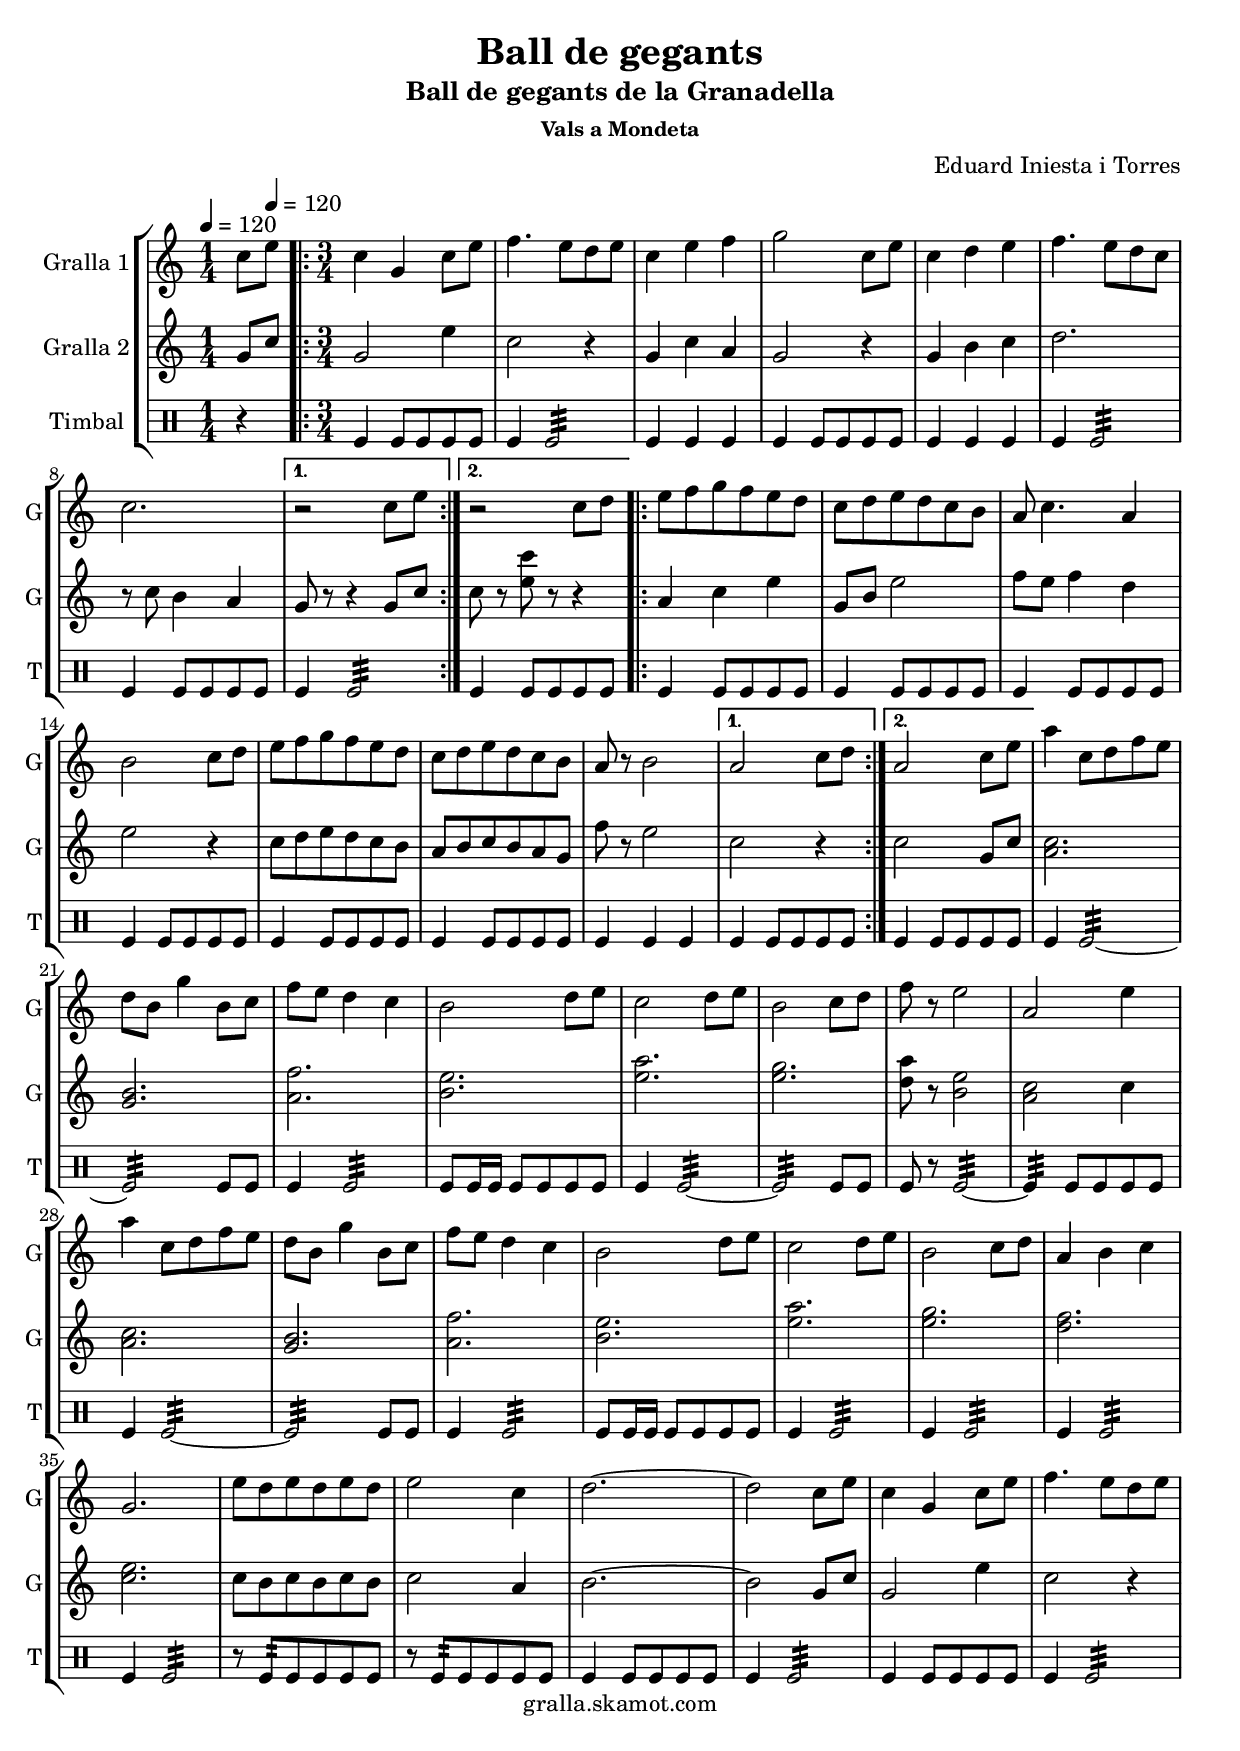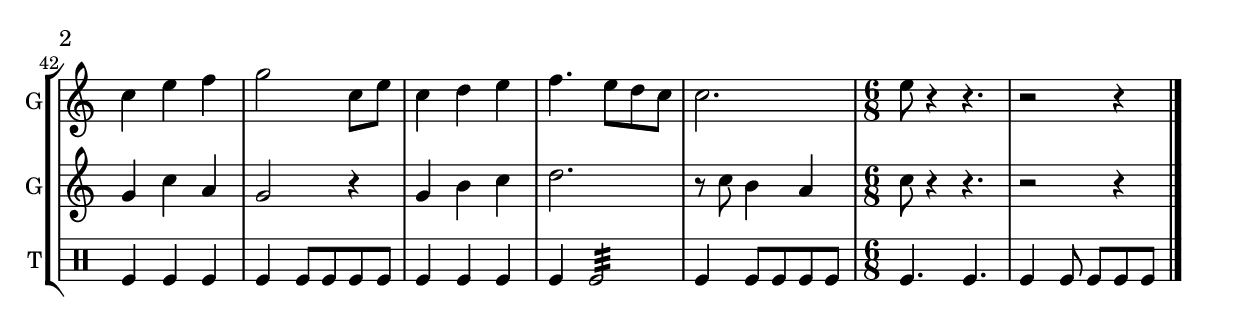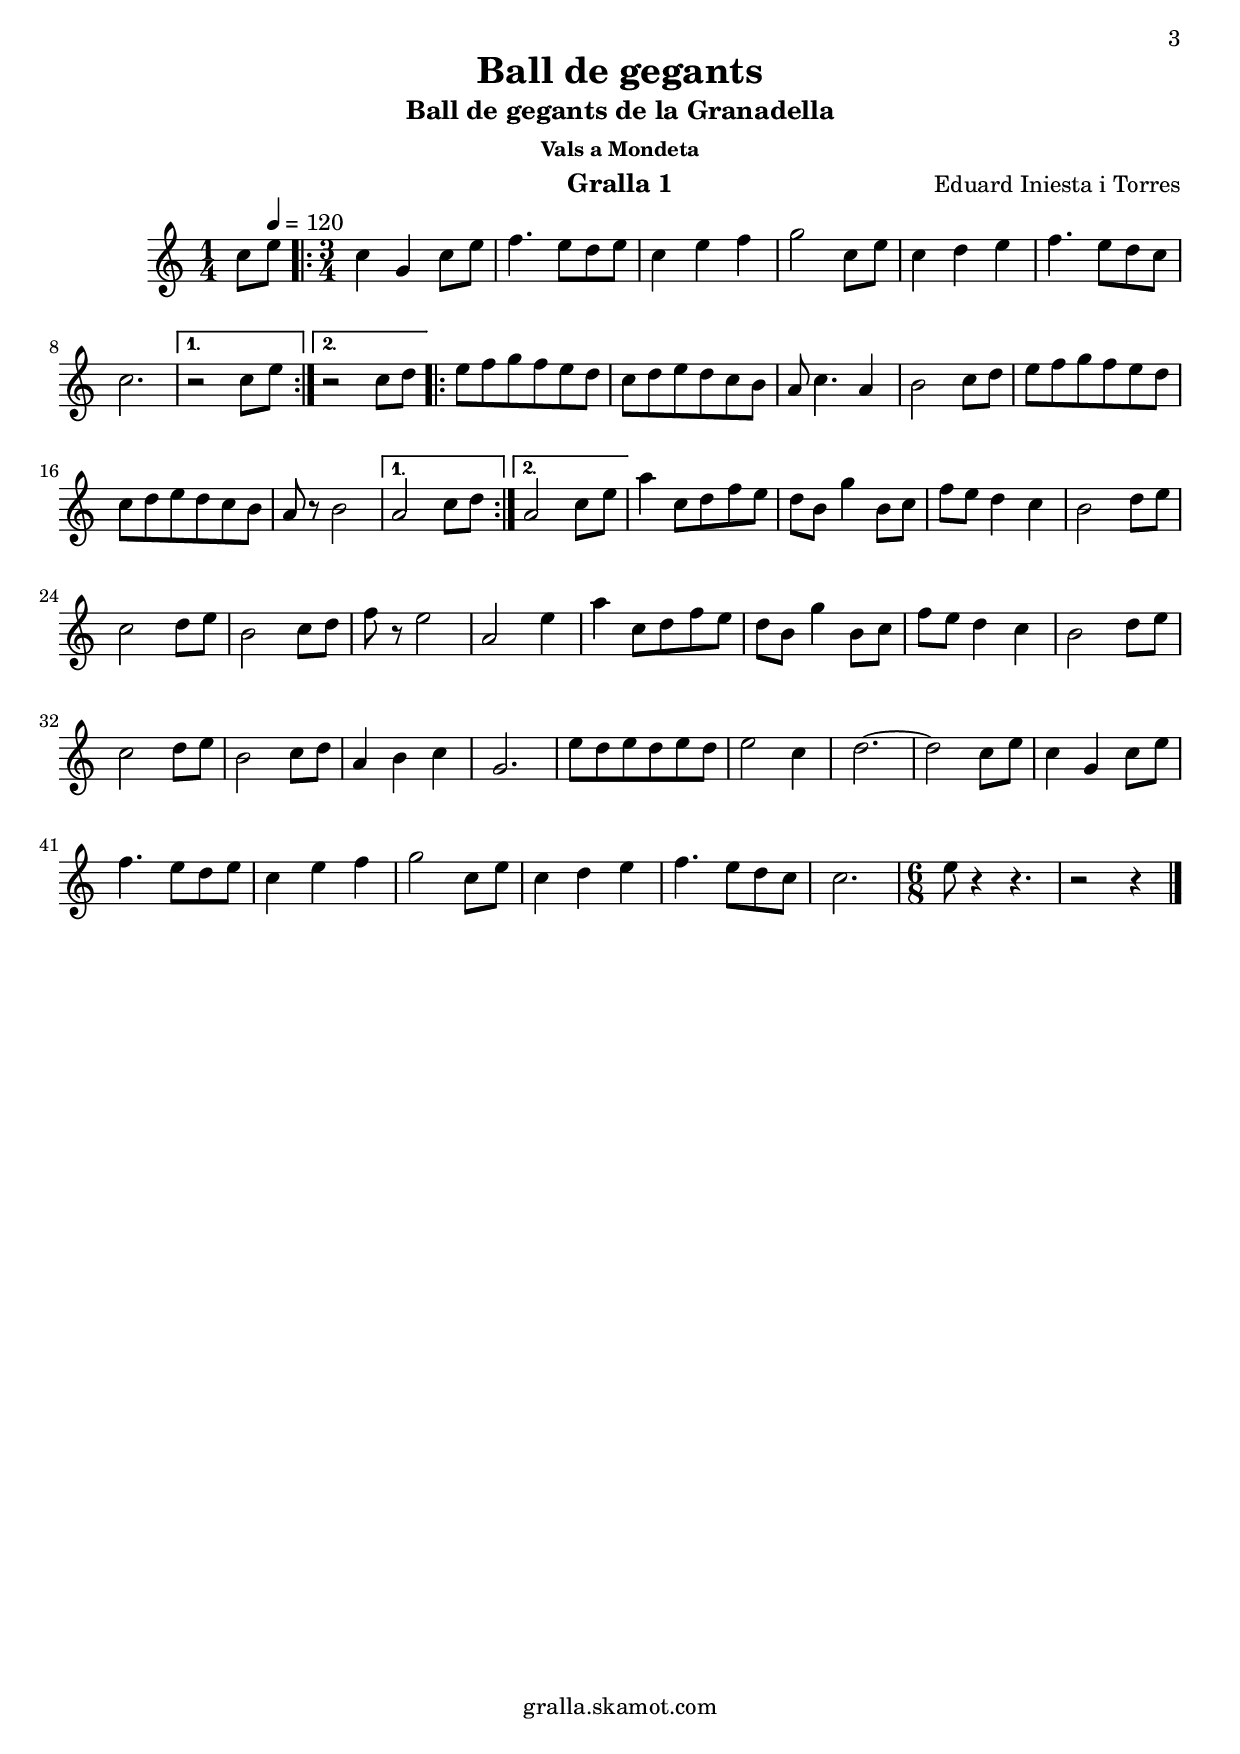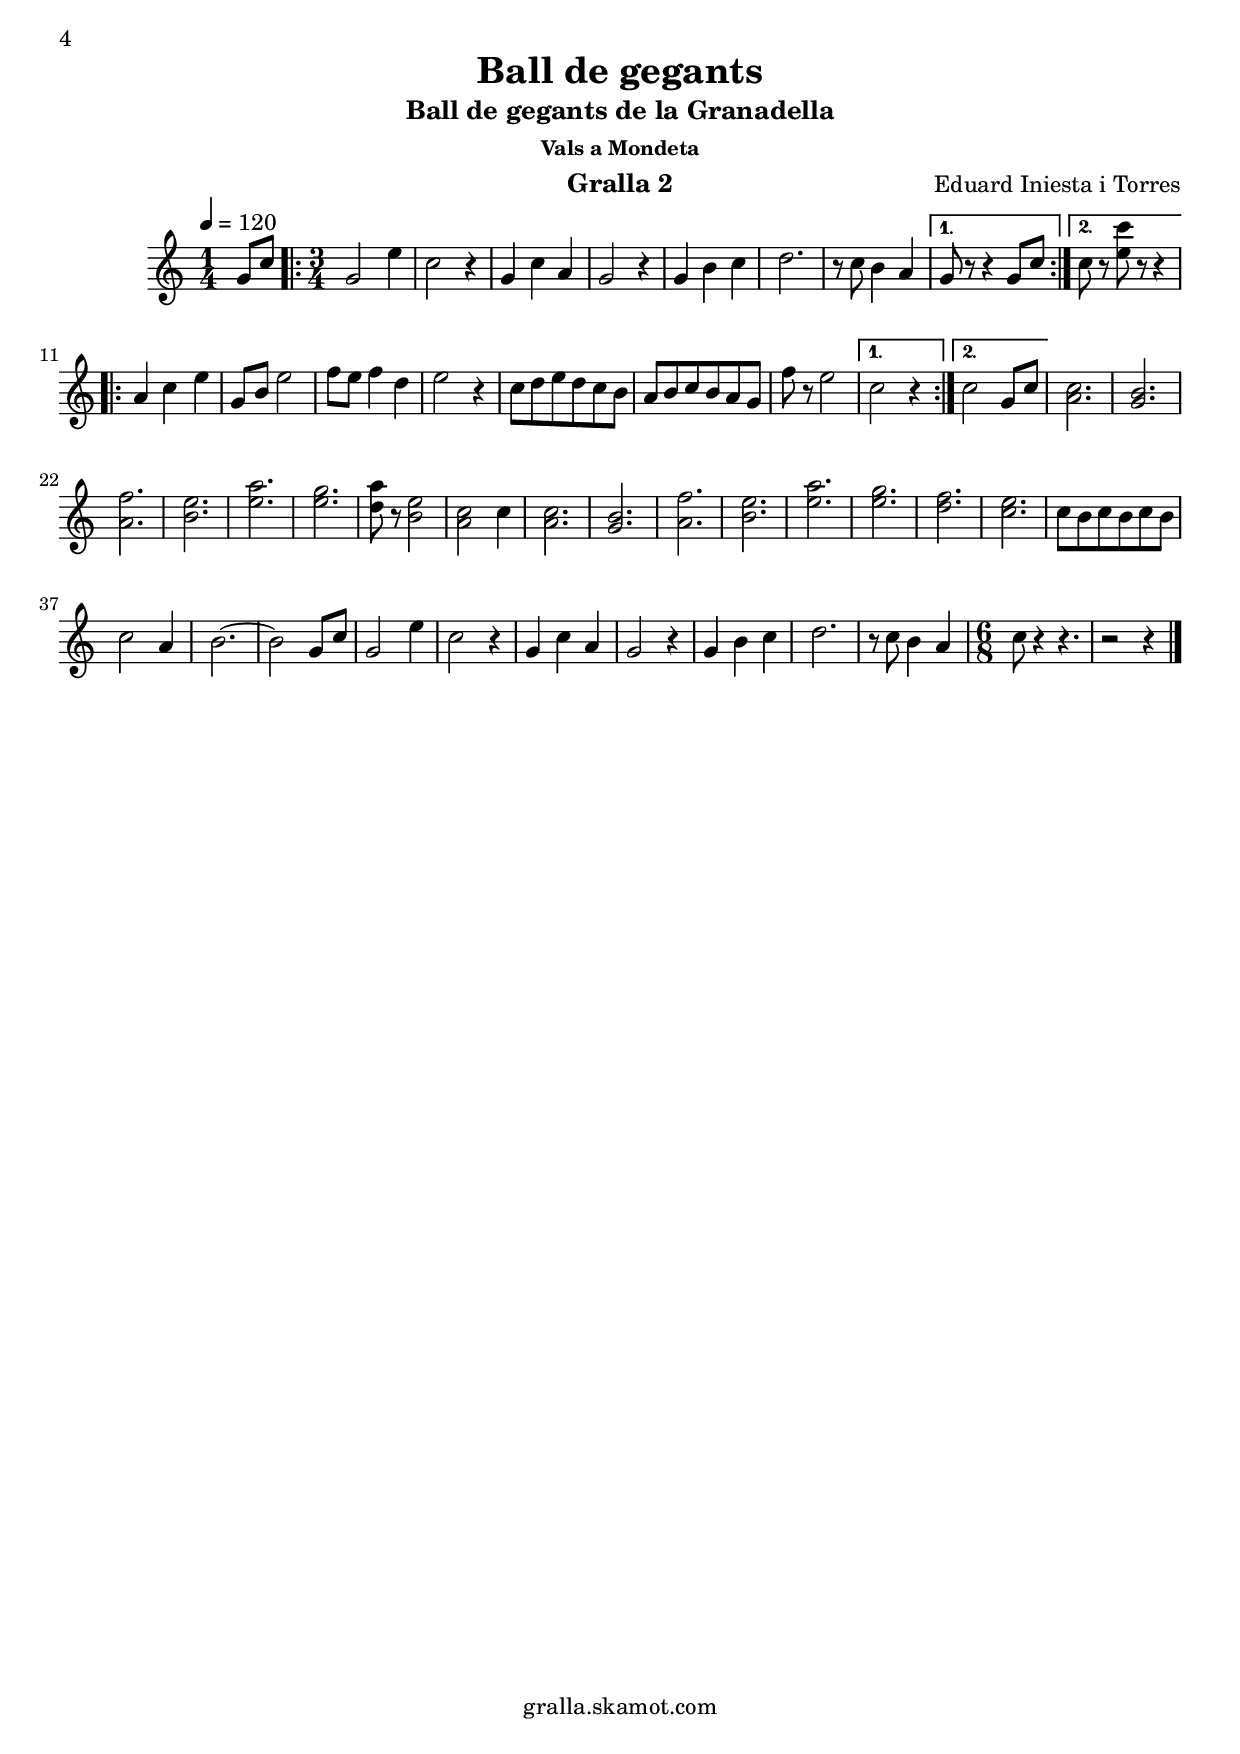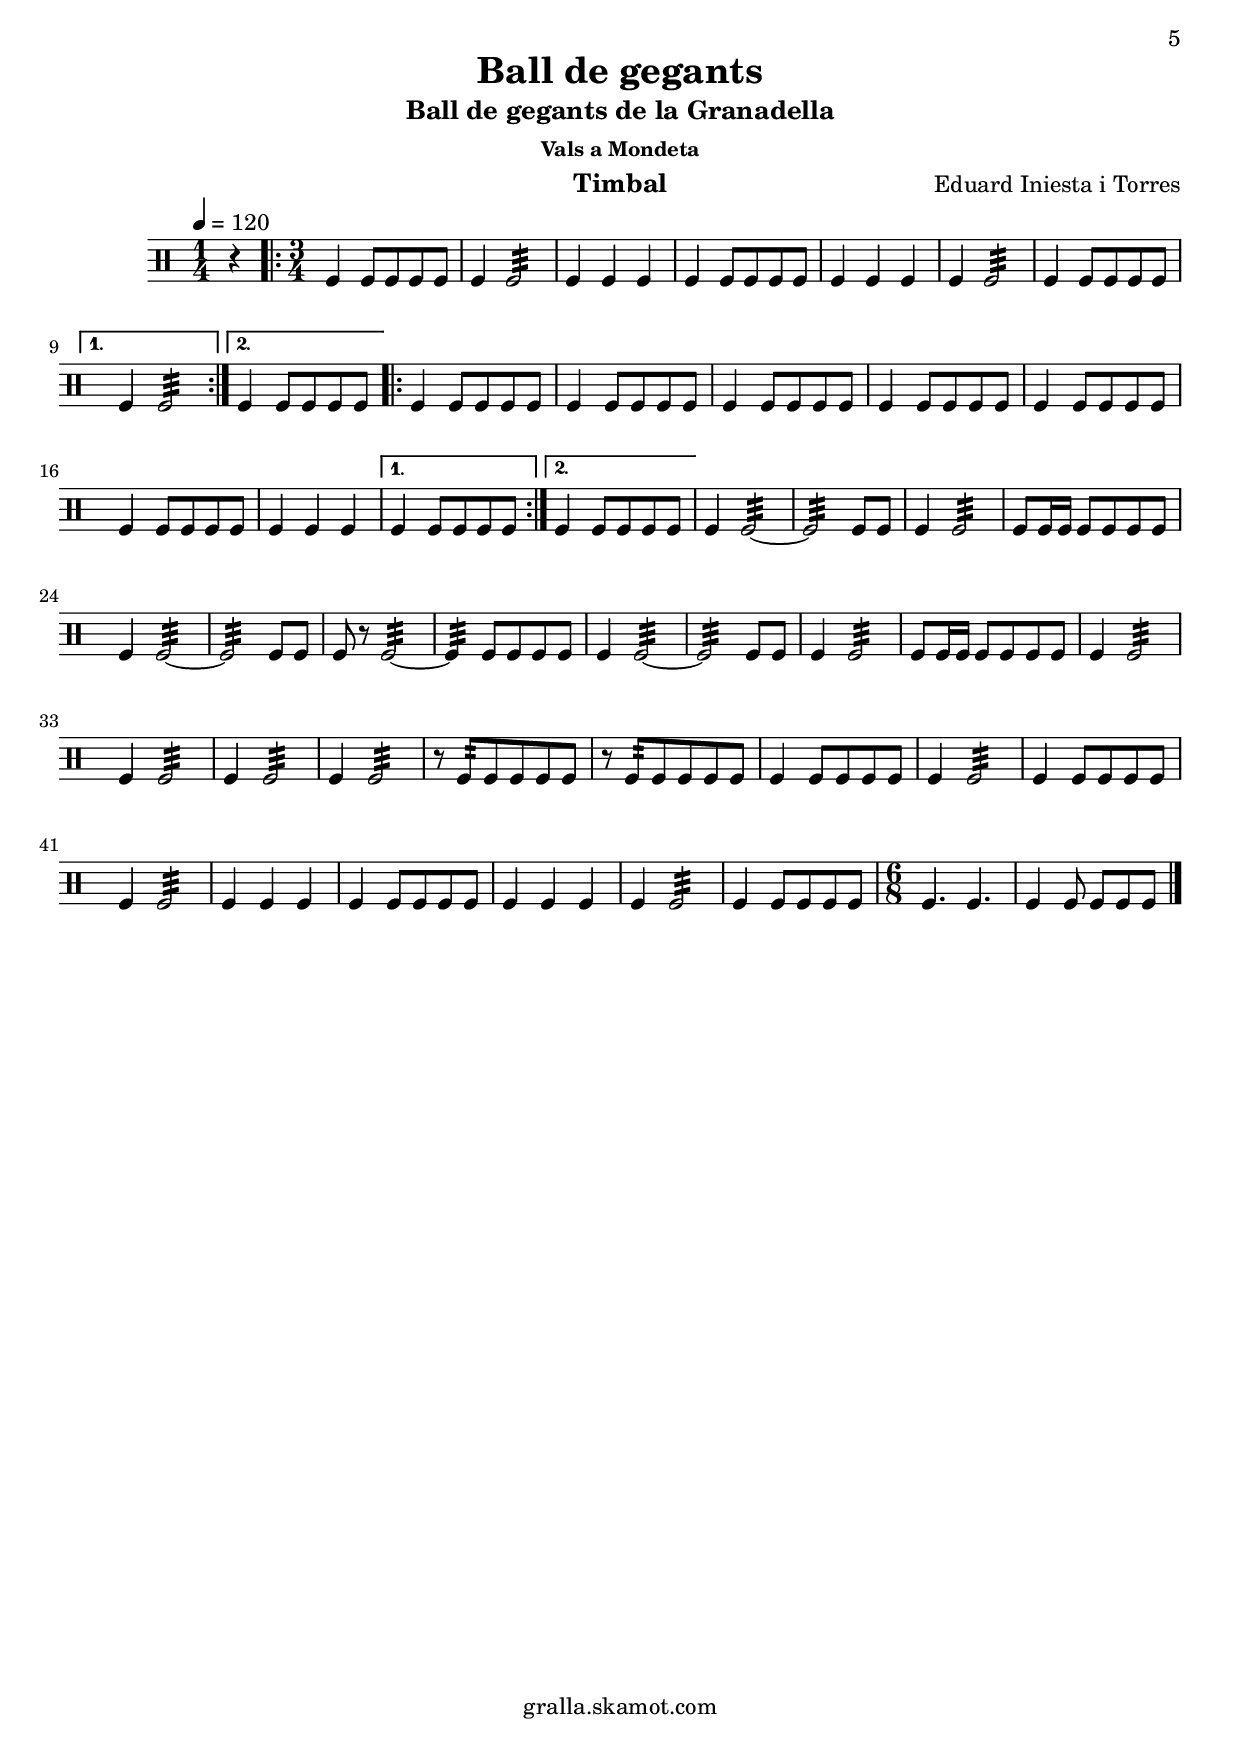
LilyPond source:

\version "2.16.2"

\header {
  dedication=""
  title="Ball de gegants"
  subtitle="Ball de gegants de la Granadella"
  subsubtitle="Vals a Mondeta"
  poet=""
  meter=""
  piece=""
  composer="Eduard Iniesta i Torres"
  arranger=""
  opus=""
  instrument=""
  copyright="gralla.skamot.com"
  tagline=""
}

liniaroAa =
\relative c''
{
  \clef treble
  \key c \major
  \time 1/4
  c8 \tempo 4 = 120 e  |
  \time 3/4   \repeat volta 2 { c4 g c8 e  |
  f4. e8 d e  |
  c4 e f  |
  %05
  g2 c,8 e  |
  c4 d e  |
  f4. e8 d c  |
  c2. }
  \alternative { { r2 c8 e }
  %10
  { r2 c8 d } }
  \repeat volta 2 { e8 f g f e d  |
  c8 d e d c b  |
  a8 c4. a4  |
  b2 c8 d  |
  %15
  e8 f g f e d  |
  c8 d e d c b  |
  a8 r b2 }
  \alternative { { a2 c8 d }
  { a2 c8 e } }
  %20
  a4 c,8 d f e  |
  d8 b g'4 b,8 c  |
  f8 e d4 c  |
  b2 d8 e  |
  c2 d8 e  |
  %25
  b2 c8 d  |
  f8 r e2  |
  a,2 e'4  |
  a4 c,8 d f e  |
  d8 b g'4 b,8 c  |
  %30
  f8 e d4 c  |
  b2 d8 e  |
  c2 d8 e  |
  b2 c8 d  |
  a4 b c  |
  %35
  g2.  |
  e'8 d e d e d  |
  e2 c4  |
  d2. ~  |
  d2 c8 e  |
  %40
  c4 g c8 e  |
  f4. e8 d e  |
  c4 e f  |
  g2 c,8 e  |
  c4 d e  |
  %45
  f4. e8 d c  |
  c2.  |
  \time 6/8   e8 r4 r4.  |
  r2 r4  \bar "|."
}

liniaroAb =
\relative g'
{
  \tempo 4 = 120
  \clef treble
  \key c \major
  \time 1/4
  g8 c  |
  \time 3/4   \repeat volta 2 { g2 e'4  |
  c2 r4  |
  g4 c a  |
  %05
  g2 r4  |
  g4 b c  |
  d2.  |
  r8 c b4 a }
  \alternative { { g8 r r4 g8 c }
  %10
  { c8 r <e c'> r r4 } }
  \repeat volta 2 { a,4 c e  |
  g,8 b e2  |
  f8 e f4 d  |
  e2 r4  |
  %15
  c8 d e d c b  |
  a8 b c b a g  |
  f'8 r e2 }
  \alternative { { c2 r4 }
  { c2 g8 c } }
  %20
  <c a>2.  |
  <b g>2.  |
  <a f'>2.  |
  <b e>2.  |
  <e a>2.  |
  %25
  <e g>2.  |
  <d a'>8 r <b e>2  |
  <a c>2 c4  |
  <a c>2.  |
  <g b>2.  |
  %30
  <a f'>2.  |
  <b e>2.  |
  <e a>2.  |
  <e g>2.  |
  <d f>2.  |
  %35
  <c e>2.  |
  c8 b c b c b  |
  c2 a4  |
  b2. ~  |
  b2 g8 c  |
  %40
  g2 e'4  |
  c2 r4  |
  g4 c a  |
  g2 r4  |
  g4 b c  |
  %45
  d2.  |
  r8 c b4 a  |
  \time 6/8   c8 r4 r4.  |
  r2 r4  \bar "|."
}

liniaroAc =
\drummode
{
  \tempo 4 = 120
  \time 1/4
  r4  |
  \time 3/4   \repeat volta 2 { tomfl4 tomfl8 tomfl tomfl tomfl  |
  tomfl4 tomfl2:32  |
  tomfl4 tomfl tomfl  |
  %05
  tomfl4 tomfl8 tomfl tomfl tomfl  |
  tomfl4 tomfl tomfl  |
  tomfl4 tomfl2:32  |
  tomfl4 tomfl8 tomfl tomfl tomfl }
  \alternative { { tomfl4 tomfl2:32 }
  %10
  { tomfl4 tomfl8 tomfl tomfl tomfl } }
  \repeat volta 2 { tomfl4 tomfl8 tomfl tomfl tomfl  |
  tomfl4 tomfl8 tomfl tomfl tomfl  |
  tomfl4 tomfl8 tomfl tomfl tomfl  |
  tomfl4 tomfl8 tomfl tomfl tomfl  |
  %15
  tomfl4 tomfl8 tomfl tomfl tomfl  |
  tomfl4 tomfl8 tomfl tomfl tomfl  |
  tomfl4 tomfl tomfl }
  \alternative { { tomfl4 tomfl8 tomfl tomfl tomfl }
  { tomfl4 tomfl8 tomfl tomfl tomfl } }
  %20
  tomfl4 tomfl2:32 ~  |
  tomfl2:32 tomfl8 tomfl  |
  tomfl4 tomfl2:32  |
  tomfl8 tomfl16 tomfl tomfl8 tomfl tomfl tomfl  |
  tomfl4 tomfl2:32 ~  |
  %25
  tomfl2:32 tomfl8 tomfl  |
  tomfl8 r tomfl2:32 ~  |
  tomfl4:32 tomfl8 tomfl tomfl tomfl  |
  tomfl4 tomfl2:32 ~  |
  tomfl2:32 tomfl8 tomfl  |
  %30
  tomfl4 tomfl2:32  |
  tomfl8 tomfl16 tomfl tomfl8 tomfl tomfl tomfl  |
  tomfl4 tomfl2:32  |
  tomfl4 tomfl2:32  |
  tomfl4 tomfl2:32  |
  %35
  tomfl4 tomfl2:32  |
  r8 tomfl:32 tomfl tomfl tomfl tomfl  |
  r8 tomfl:32 tomfl tomfl tomfl tomfl  |
  tomfl4 tomfl8 tomfl tomfl tomfl  |
  tomfl4 tomfl2:32  |
  %40
  tomfl4 tomfl8 tomfl tomfl tomfl  |
  tomfl4 tomfl2:32  |
  tomfl4 tomfl tomfl  |
  tomfl4 tomfl8 tomfl tomfl tomfl  |
  tomfl4 tomfl tomfl  |
  %45
  tomfl4 tomfl2:32  |
  tomfl4 tomfl8 tomfl tomfl tomfl  |
  \time 6/8   tomfl4. tomfl  |
  tomfl4 tomfl8 tomfl tomfl tomfl  \bar "|."
}

\bookpart {
  \score {
    \new StaffGroup {
      \override Score.RehearsalMark #'self-alignment-X = #LEFT
      <<
        \new Staff \with {instrumentName = #"Gralla 1" shortInstrumentName = #"G"} \liniaroAa
        \new Staff \with {instrumentName = #"Gralla 2" shortInstrumentName = #"G"} \liniaroAb
        \new DrumStaff \with {instrumentName = #"Timbal" shortInstrumentName = #"T"} \liniaroAc
      >>
    }
    \layout {}
  }
  \score { \unfoldRepeats
    \new StaffGroup {
      \override Score.RehearsalMark #'self-alignment-X = #LEFT
      <<
        \new Staff \with {instrumentName = #"Gralla 1" shortInstrumentName = #"G"} \liniaroAa
        \new Staff \with {instrumentName = #"Gralla 2" shortInstrumentName = #"G"} \liniaroAb
        \new DrumStaff \with {instrumentName = #"Timbal" shortInstrumentName = #"T"} \liniaroAc
      >>
    }
    \midi {
      \set Staff.midiInstrument = "oboe"
      \set DrumStaff.midiInstrument = "drums"
    }
  }
}

\bookpart {
  \header {instrument="Gralla 1"}
  \score {
    \new StaffGroup {
      \override Score.RehearsalMark #'self-alignment-X = #LEFT
      <<
        \new Staff \liniaroAa
      >>
    }
    \layout {}
  }
  \score { \unfoldRepeats
    \new StaffGroup {
      \override Score.RehearsalMark #'self-alignment-X = #LEFT
      <<
        \new Staff \liniaroAa
      >>
    }
    \midi {
      \set Staff.midiInstrument = "oboe"
      \set DrumStaff.midiInstrument = "drums"
    }
  }
}

\bookpart {
  \header {instrument="Gralla 2"}
  \score {
    \new StaffGroup {
      \override Score.RehearsalMark #'self-alignment-X = #LEFT
      <<
        \new Staff \liniaroAb
      >>
    }
    \layout {}
  }
  \score { \unfoldRepeats
    \new StaffGroup {
      \override Score.RehearsalMark #'self-alignment-X = #LEFT
      <<
        \new Staff \liniaroAb
      >>
    }
    \midi {
      \set Staff.midiInstrument = "oboe"
      \set DrumStaff.midiInstrument = "drums"
    }
  }
}

\bookpart {
  \header {instrument="Timbal"}
  \score {
    \new StaffGroup {
      \override Score.RehearsalMark #'self-alignment-X = #LEFT
      <<
        \new DrumStaff \liniaroAc
      >>
    }
    \layout {}
  }
  \score { \unfoldRepeats
    \new StaffGroup {
      \override Score.RehearsalMark #'self-alignment-X = #LEFT
      <<
        \new DrumStaff \liniaroAc
      >>
    }
    \midi {
      \set Staff.midiInstrument = "oboe"
      \set DrumStaff.midiInstrument = "drums"
    }
  }
}

